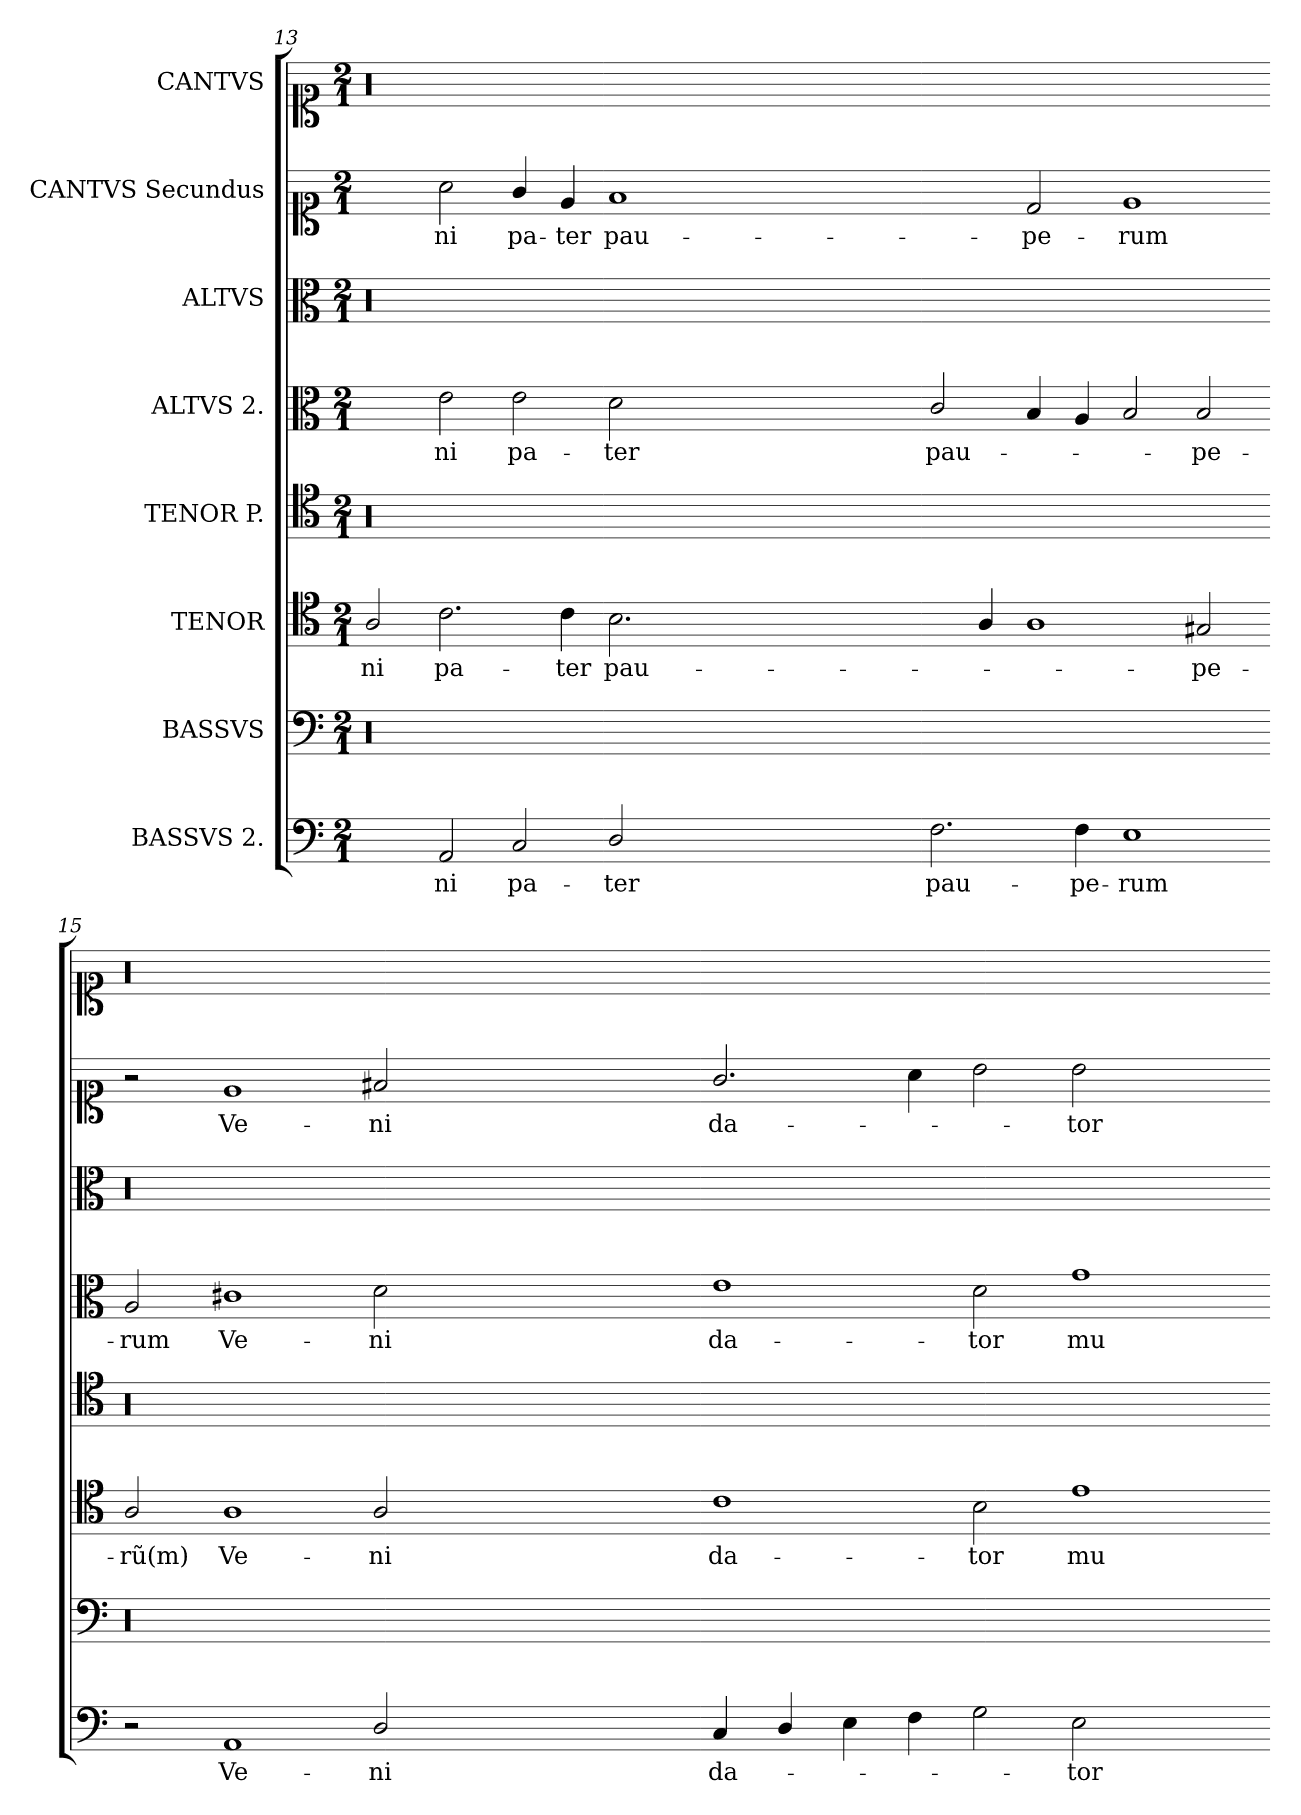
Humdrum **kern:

**kern	**text	**kern	**kern	**text	**kern	**kern	**text	**kern	**kern	**text	**kern
*part8	*part8	*part7	*part6	*part6	*part5	*part4	*part4	*part3	*part2	*part2	*part1
*staff8	*staff8	*staff7	*staff6	*staff6	*staff5	*staff4	*staff4	*staff3	*staff2	*staff2	*staff1
*I"BASSVS 2.	*	*I"BASSVS	*I"TENOR	*	*I"TENOR P.	*I"ALTVS 2.	*	*I"ALTVS	*I"CANTVS Secundus	*	*I"CANTVS
*clefF4	*	*clefF4	*clefC4	*	*clefC4	*clefC3	*	*clefC3	*clefC1	*	*clefC1
*k[]	*	*k[]	*k[]	*	*k[]	*k[]	*	*k[]	*k[]	*	*k[]
*M2/1	*	*M2/1	*M2/1	*	*M2/1	*M2/1	*	*M2/1	*M2/1	*	*M2/1
=13	=13	=13	=13	=13	=13	=13	=13	=13	=13	=13	=13
2ryy	.	00r	2A/	-ni	00r	2ryy	.	00r	2ryy	.	00r
2AA/	-ni	.	2.c\	pa-	.	2e\	-ni	.	2a\	-ni	.
2C/	pa-	.	.	.	.	2e\	pa-	.	4g/	pa-	.
.	.	.	4c\	-ter	.	.	.	.	4e/	-ter	.
2D/	-ter	.	2.B\	pau-	.	2d\	-ter	.	1f/	pau-	.
0ryy	.	.	.	.	.	0ryy	.	.	.	.	.
.	.	.	1..ryy	.	.	.	.	.	.	.	.
.	.	.	.	.	.	.	.	.	1.ryy	.	.
=14-	=14-	=14-	=14-	=14-	=14-	=14-	=14-	=14-	=14-	=14-	=14-
2.F\	pau-	0ryy	4ryy	.	0ryy	2c/	pau-	0ryy	2ryy	.	0ryy
.	.	.	4A/	.	.	.	.	.	.	.	.
.	.	.	1A	.	.	4B/	.	.	2d/	-pe-	.
4F\	-pe-	.	.	.	.	4A/	.	.	.	.	.
1E	-rum	.	.	.	.	2B/	.	.	1e	-rum	.
.	.	.	2G#X/	-pe-	.	2B/	-pe-	.	.	.	.
=15-	=15-	=15-	=15-	=15-	=15-	=15-	=15-	=15-	=15-	=15-	=15-
2r	.	00r	2A/	-rũ(m)	00r	2A/	-rum	00r	2r	.	00r
1AA	Ve-	.	1A	Ve-	.	1c#X	Ve-	.	1e	Ve-	.
2D/	-ni	.	2A/	-ni	.	2d\	-ni	.	2f#X/	-ni	.
0ryy	.	.	0ryy	.	.	0ryy	.	.	0ryy	.	.
=16-	=16-	=16-	=16-	=16-	=16-	=16-	=16-	=16-	=16-	=16-	=16-
4C/	da-	0ryy	1c	da-	0ryy	1e	da-	0ryy	2.g/	da-	0ryy
4D/	.	.	.	.	.	.	.	.	.	.	.
4E\	.	.	.	.	.	.	.	.	.	.	.
4F\	.	.	.	.	.	.	.	.	4a\	.	.
2G\	.	.	2B\	-tor	.	2d\	-tor	.	2b\	.	.
2E\	-tor	.	1e\	mu-	.	1g\	mu-	.	2b\	-tor	.
2ryy	.	2ryy	.	.	2ryy	.	.	2ryy	2ryy	.	2ryy
=-	=-	=-	=-	=-	=-	=-	=-	=-	=-	=-	=-
*-	*-	*-	*-	*-	*-	*-	*-	*-	*-	*-	*-
